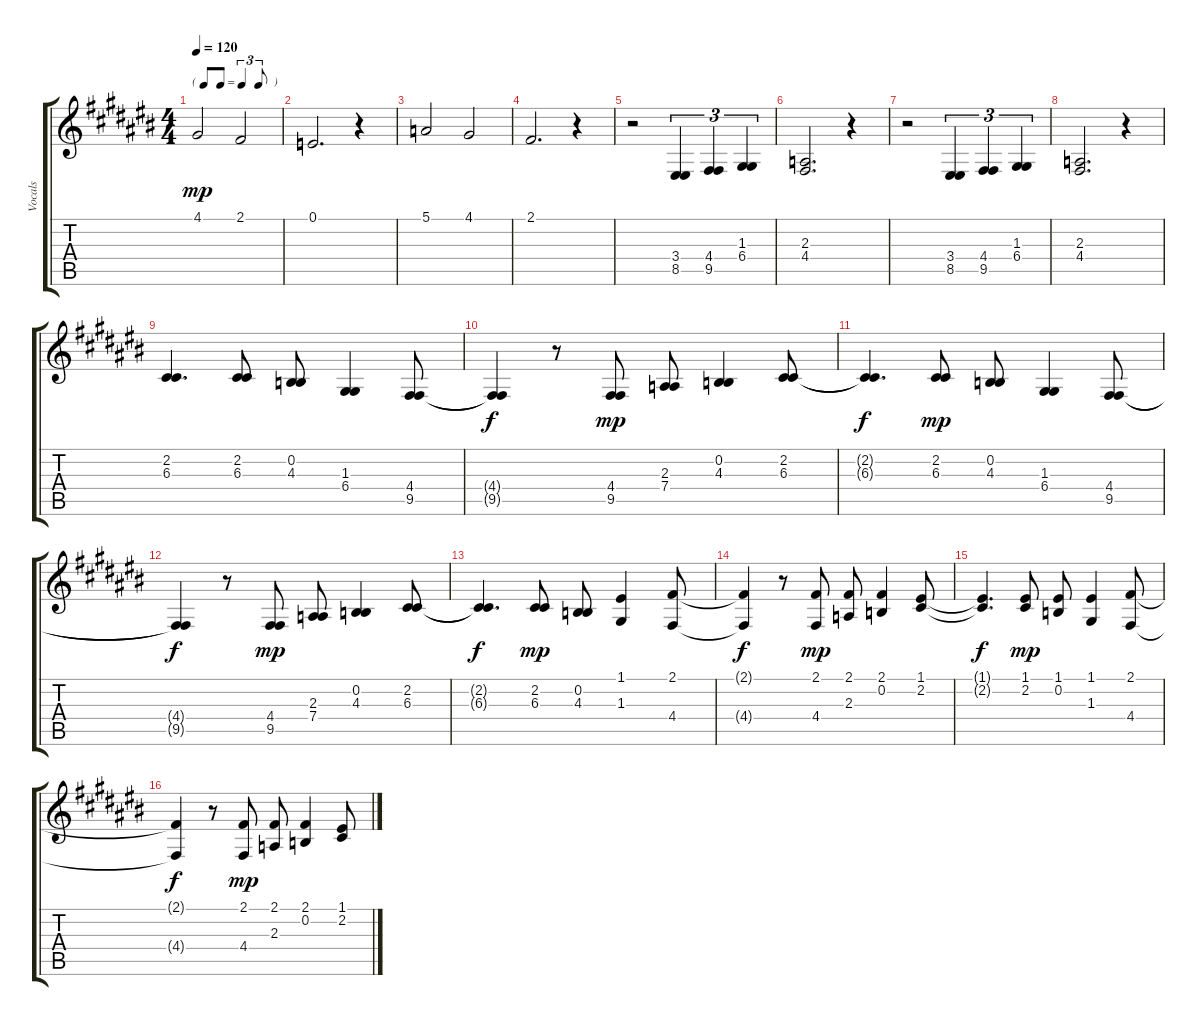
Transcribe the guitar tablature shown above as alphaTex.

\track ("Vocals" "Vocals") {mute instrument pad4choir}
\staff {score tabs}
\tuning (E4 B3 G3 D3 A2 E2) {hide}
\ts (4 4)
\tf triplet8th
\tempo 120
\clef g2
\ks c#
4.1.2{dy mp} 2.1.2 |
0.1.2{d} r.4 |
5.1.2 4.1.2 |
2.1.2{d} r.4 |
r.2 (3.4 8.5).4{tu (3 2)} (4.4 9.5).4{tu (3 2)} (1.3 6.4).4{tu (3 2)} |
(2.3 4.4).2{d} r.4 |
r.2 (3.4 8.5).4{tu (3 2)} (4.4 9.5).4{tu (3 2)} (1.3 6.4).4{tu (3 2)} |
(2.3 4.4).2{d} r.4 |
(2.2 6.3).4{d} (2.2 6.3).8 (0.2 4.3).8 (1.3 6.4).4 (4.4 9.5).8 |
(4.4{t} 9.5{t}).4{dy f} r.8 (4.4 9.5).8{dy mp} (2.3 7.4).8 (0.2 4.3).4 (2.2 6.3).8 |
(2.2{t} 6.3{t}).4{d dy f} (2.2 6.3).8{dy mp} (0.2 4.3).8 (1.3 6.4).4 (4.4 9.5).8 |
(4.4{t} 9.5{t}).4{dy f} r.8 (4.4 9.5).8{dy mp} (2.3 7.4).8 (0.2 4.3).4 (2.2 6.3).8 |
(2.2{t} 6.3{t}).4{d dy f} (2.2 6.3).8{dy mp} (0.2 4.3).8 (1.1 1.3).4 (2.1 4.4).8 |
(2.1{t} 4.4{t}).4{dy f} r.8 (2.1 4.4).8{dy mp} (2.1 2.3).8 (2.1 0.2).4 (1.1 2.2).8 |
(1.1{t} 2.2{t}).4{d dy f} (1.1 2.2).8{dy mp} (1.1 0.2).8 (1.1 1.3).4 (2.1 4.4).8 |
(2.1{t} 4.4{t}).4{dy f} r.8 (2.1 4.4).8{dy mp} (2.1 2.3).8 (2.1 0.2).4 (1.1 2.2).8
